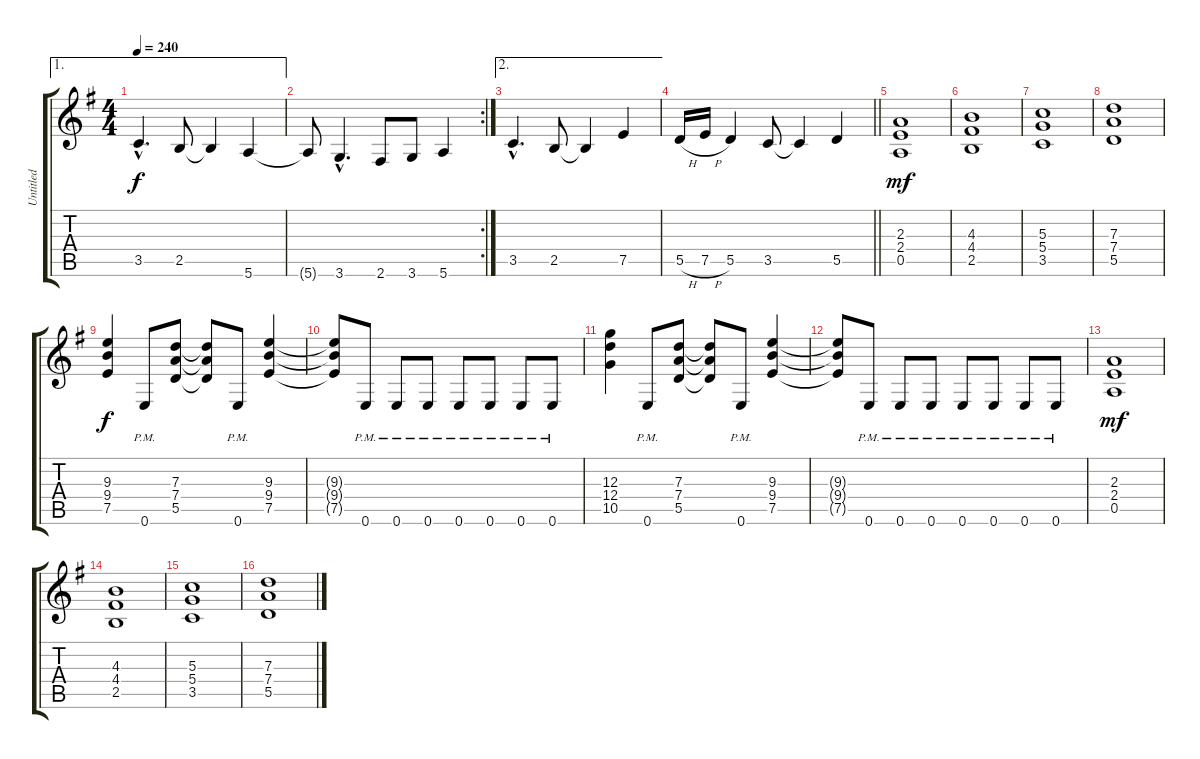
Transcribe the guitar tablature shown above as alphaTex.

\track ("Untitled" "Untitled") {instrument distortionguitar}
\staff {score tabs}
\tuning (E4 B3 G3 D3 A2 E2) {hide}
\ae 1
\ts (4 4)
\tempo 240
\clef g2
\ks g
3.5{hac}.4{d dy f} 2.5.8 2.5{t}.4 5.6.4 |
\rc 2
5.6{t}.8 3.6{hac}.4{d} 2.6.8 3.6.8 5.6.4 |
\ae 2
3.5{hac}.4{d} 2.5.8 2.5{t}.4 7.5.4 |
\barLineRight lightlight
5.5{h}.16 7.5{h}.16 5.5.4 3.5.8 3.5{t}.4 5.5.4 |
(2.3 2.4 0.5).1{dy mf} |
(4.3 4.4 2.5).1 |
(5.3 5.4 3.5).1 |
(7.3 7.4 5.5).1 |
(9.3 9.4 7.5).4{dy f} 0.6{pm}.8 (7.3 7.4 5.5).8 (7.3{t} 7.4{t} 5.5{t}).8 0.6{pm}.8 (9.3 9.4 7.5).4 |
(9.3{t} 9.4{t} 7.5{t}).8 0.6{pm}.8 0.6{pm}.8 0.6{pm}.8 0.6{pm}.8 0.6{pm}.8 0.6{pm}.8 0.6{pm}.8 |
(12.3 12.4 10.5).4 0.6{pm}.8 (7.3 7.4 5.5).8 (7.3{t} 7.4{t} 5.5{t}).8 0.6{pm}.8 (9.3 9.4 7.5).4 |
(9.3{t} 9.4{t} 7.5{t}).8 0.6{pm}.8 0.6{pm}.8 0.6{pm}.8 0.6{pm}.8 0.6{pm}.8 0.6{pm}.8 0.6{pm}.8 |
(2.3 2.4 0.5).1{dy mf} |
(4.3 4.4 2.5).1 |
(5.3 5.4 3.5).1 |
(7.3 7.4 5.5).1
